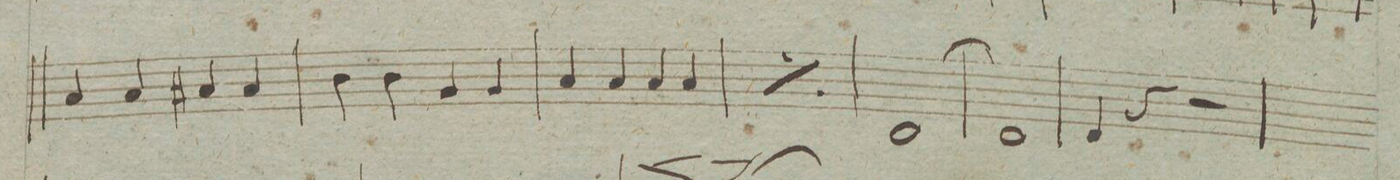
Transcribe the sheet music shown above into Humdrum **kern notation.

**kern	**dynam
*I"Baſso	*
*clefF4	*
*k[b-]	*
*met(c|)	*
*M2/2	*
4C/	.
4C/	.
4C#X/	.
4C#/	.
=70	=70
4D\	.
4D\	.
4BB-/	.
4BB-/	.
=71	=71
4C/	.
4C/	.
4C/	.
4C/	.
=72	=72
*rep	*
4C/	.
4C/	.
4C/	.
4C/	.
*Xrep	*
=73	=73
[>1FF	.
=74	=74
1FF]	.
=75	=75
4FF/	.
4r	.
2r	.
=76	=76
*-	*-
